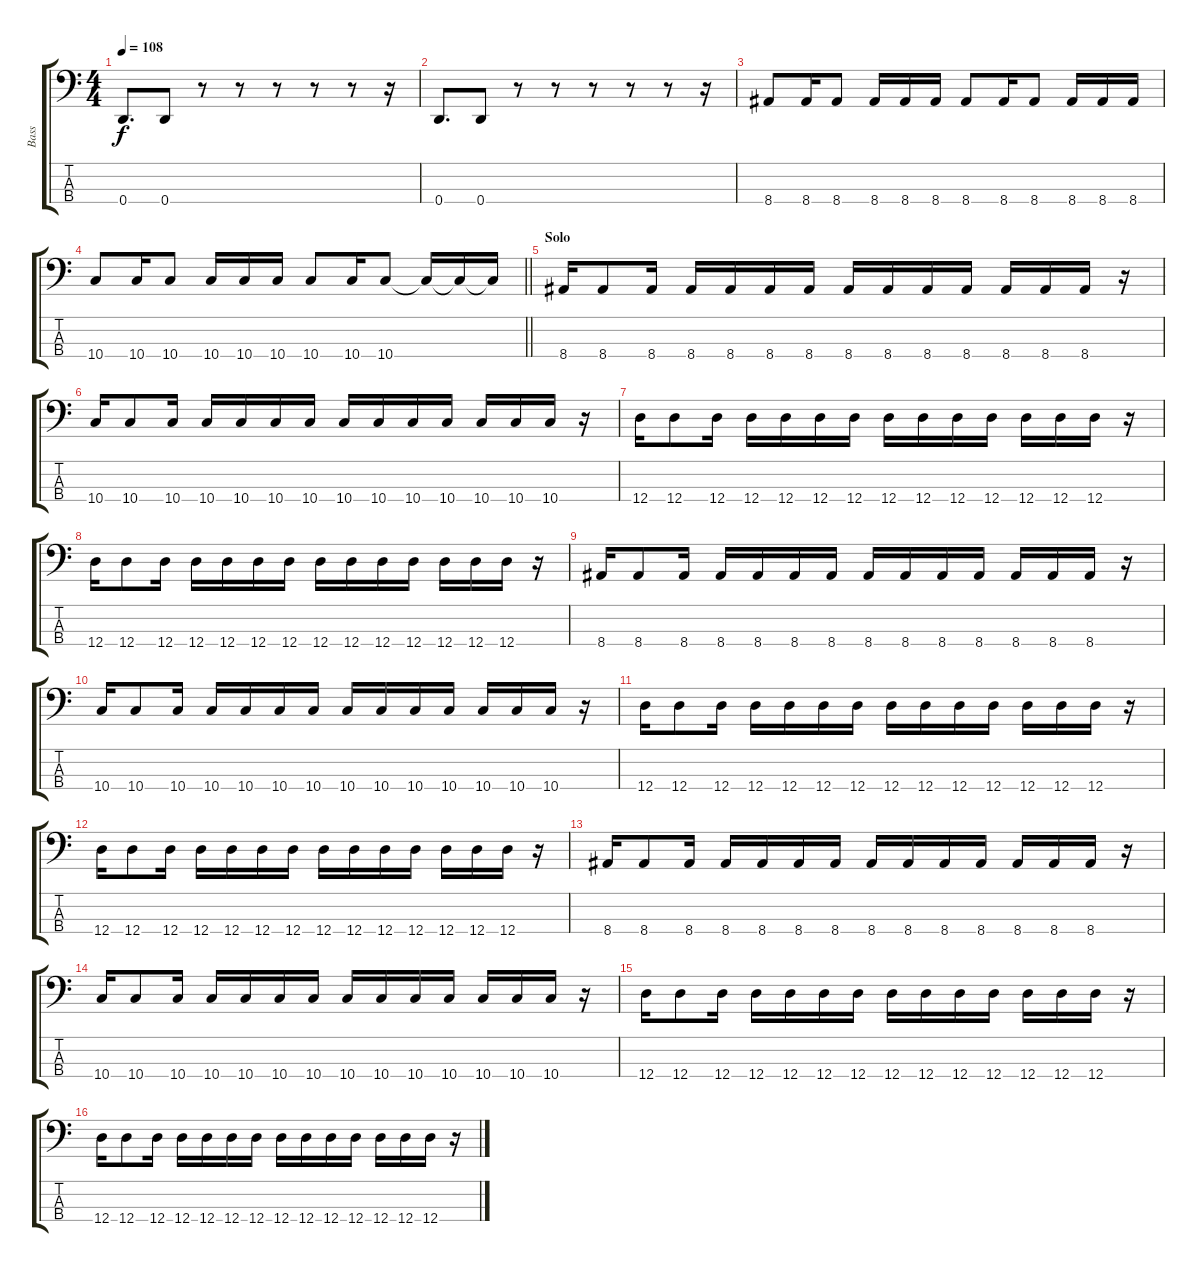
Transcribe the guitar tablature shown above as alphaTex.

\track ("Bass" "Bass") {instrument electricbassfinger}
\staff {score tabs}
\tuning (G2 D2 A1 D1) {hide}
\ts (4 4)
\tempo 108
\clef f4
\ks c
0.4.8{d dy f} 0.4.8 r.8 r.8 r.8 r.8 r.8 r.16 |
0.4.8{d} 0.4.8 r.8 r.8 r.8 r.8 r.8 r.16 |
8.4.8 8.4.16 8.4.8 8.4.16 8.4.16 8.4.16 8.4.8 8.4.16 8.4.8 8.4.16 8.4.16 8.4.16 |
\barLineRight lightlight
10.4.8 10.4.16 10.4.8 10.4.16 10.4.16 10.4.16 10.4.8 10.4.16 10.4.8 10.4{t}.16 10.4{t}.16 10.4{t}.16 |
\section ("" "Solo")
8.4.16 8.4.8 8.4.16 8.4.16 8.4.16 8.4.16 8.4.16 8.4.16 8.4.16 8.4.16 8.4.16 8.4.16 8.4.16 8.4.16 r.16 |
10.4.16 10.4.8 10.4.16 10.4.16 10.4.16 10.4.16 10.4.16 10.4.16 10.4.16 10.4.16 10.4.16 10.4.16 10.4.16 10.4.16 r.16 |
12.4.16 12.4.8 12.4.16 12.4.16 12.4.16 12.4.16 12.4.16 12.4.16 12.4.16 12.4.16 12.4.16 12.4.16 12.4.16 12.4.16 r.16 |
12.4.16 12.4.8 12.4.16 12.4.16 12.4.16 12.4.16 12.4.16 12.4.16 12.4.16 12.4.16 12.4.16 12.4.16 12.4.16 12.4.16 r.16 |
8.4.16 8.4.8 8.4.16 8.4.16 8.4.16 8.4.16 8.4.16 8.4.16 8.4.16 8.4.16 8.4.16 8.4.16 8.4.16 8.4.16 r.16 |
10.4.16 10.4.8 10.4.16 10.4.16 10.4.16 10.4.16 10.4.16 10.4.16 10.4.16 10.4.16 10.4.16 10.4.16 10.4.16 10.4.16 r.16 |
12.4.16 12.4.8 12.4.16 12.4.16 12.4.16 12.4.16 12.4.16 12.4.16 12.4.16 12.4.16 12.4.16 12.4.16 12.4.16 12.4.16 r.16 |
12.4.16 12.4.8 12.4.16 12.4.16 12.4.16 12.4.16 12.4.16 12.4.16 12.4.16 12.4.16 12.4.16 12.4.16 12.4.16 12.4.16 r.16 |
8.4.16 8.4.8 8.4.16 8.4.16 8.4.16 8.4.16 8.4.16 8.4.16 8.4.16 8.4.16 8.4.16 8.4.16 8.4.16 8.4.16 r.16 |
10.4.16 10.4.8 10.4.16 10.4.16 10.4.16 10.4.16 10.4.16 10.4.16 10.4.16 10.4.16 10.4.16 10.4.16 10.4.16 10.4.16 r.16 |
12.4.16 12.4.8 12.4.16 12.4.16 12.4.16 12.4.16 12.4.16 12.4.16 12.4.16 12.4.16 12.4.16 12.4.16 12.4.16 12.4.16 r.16 |
12.4.16 12.4.8 12.4.16 12.4.16 12.4.16 12.4.16 12.4.16 12.4.16 12.4.16 12.4.16 12.4.16 12.4.16 12.4.16 12.4.16 r.16
